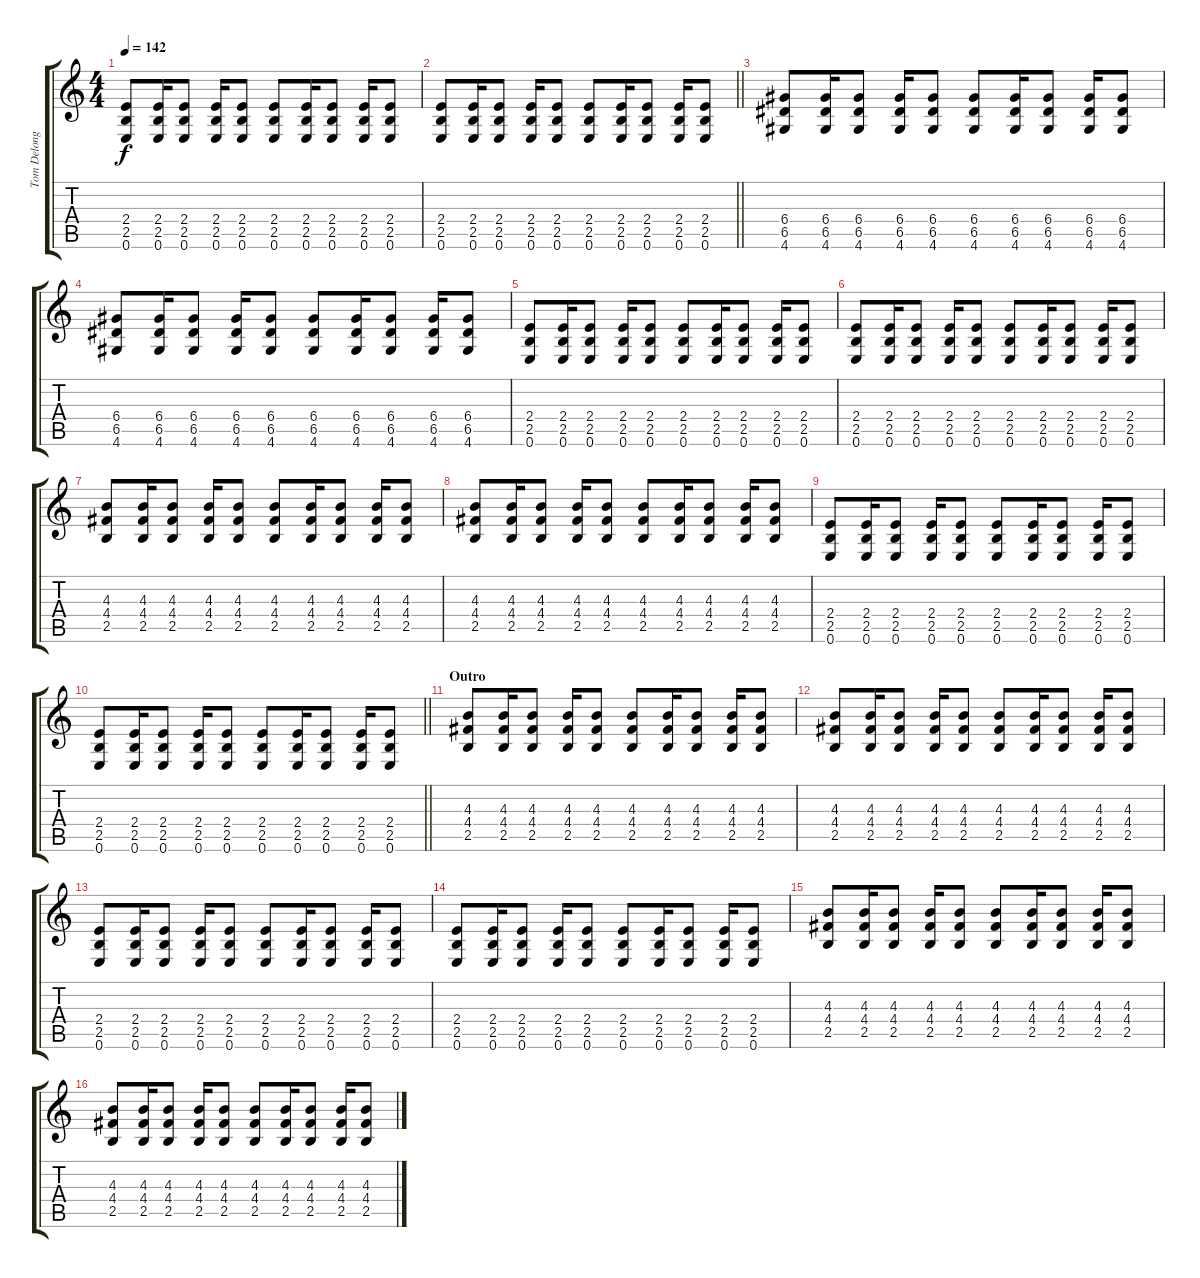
\track ("Tom Delonge - Guitar" "Tom Delong") {instrument distortionguitar}
\staff {score tabs}
\tuning (E4 B3 G3 D3 A2 E2) {hide}
\ts (4 4)
\tempo 142
\clef g2
\ks c
(2.4 2.5 0.6).8{dy f} (2.4 2.5 0.6).16 (2.4 2.5 0.6).8 (2.4 2.5 0.6).16 (2.4 2.5 0.6).8 (2.4 2.5 0.6).8 (2.4 2.5 0.6).16 (2.4 2.5 0.6).8 (2.4 2.5 0.6).16 (2.4 2.5 0.6).8 |
\barLineRight lightlight
(2.4 2.5 0.6).8 (2.4 2.5 0.6).16 (2.4 2.5 0.6).8 (2.4 2.5 0.6).16 (2.4 2.5 0.6).8 (2.4 2.5 0.6).8 (2.4 2.5 0.6).16 (2.4 2.5 0.6).8 (2.4 2.5 0.6).16 (2.4 2.5 0.6).8 |
(6.4 6.5 4.6).8 (6.4 6.5 4.6).16 (6.4 6.5 4.6).8 (6.4 6.5 4.6).16 (6.4 6.5 4.6).8 (6.4 6.5 4.6).8 (6.4 6.5 4.6).16 (6.4 6.5 4.6).8 (6.4 6.5 4.6).16 (6.4 6.5 4.6).8 |
(6.4 6.5 4.6).8 (6.4 6.5 4.6).16 (6.4 6.5 4.6).8 (6.4 6.5 4.6).16 (6.4 6.5 4.6).8 (6.4 6.5 4.6).8 (6.4 6.5 4.6).16 (6.4 6.5 4.6).8 (6.4 6.5 4.6).16 (6.4 6.5 4.6).8 |
(2.4 2.5 0.6).8 (2.4 2.5 0.6).16 (2.4 2.5 0.6).8 (2.4 2.5 0.6).16 (2.4 2.5 0.6).8 (2.4 2.5 0.6).8 (2.4 2.5 0.6).16 (2.4 2.5 0.6).8 (2.4 2.5 0.6).16 (2.4 2.5 0.6).8 |
(2.4 2.5 0.6).8 (2.4 2.5 0.6).16 (2.4 2.5 0.6).8 (2.4 2.5 0.6).16 (2.4 2.5 0.6).8 (2.4 2.5 0.6).8 (2.4 2.5 0.6).16 (2.4 2.5 0.6).8 (2.4 2.5 0.6).16 (2.4 2.5 0.6).8 |
(4.3 4.4 2.5).8 (4.3 4.4 2.5).16 (4.3 4.4 2.5).8 (4.3 4.4 2.5).16 (4.3 4.4 2.5).8 (4.3 4.4 2.5).8 (4.3 4.4 2.5).16 (4.3 4.4 2.5).8 (4.3 4.4 2.5).16 (4.3 4.4 2.5).8 |
(4.3 4.4 2.5).8 (4.3 4.4 2.5).16 (4.3 4.4 2.5).8 (4.3 4.4 2.5).16 (4.3 4.4 2.5).8 (4.3 4.4 2.5).8 (4.3 4.4 2.5).16 (4.3 4.4 2.5).8 (4.3 4.4 2.5).16 (4.3 4.4 2.5).8 |
(2.4 2.5 0.6).8 (2.4 2.5 0.6).16 (2.4 2.5 0.6).8 (2.4 2.5 0.6).16 (2.4 2.5 0.6).8 (2.4 2.5 0.6).8 (2.4 2.5 0.6).16 (2.4 2.5 0.6).8 (2.4 2.5 0.6).16 (2.4 2.5 0.6).8 |
\barLineRight lightlight
(2.4 2.5 0.6).8 (2.4 2.5 0.6).16 (2.4 2.5 0.6).8 (2.4 2.5 0.6).16 (2.4 2.5 0.6).8 (2.4 2.5 0.6).8 (2.4 2.5 0.6).16 (2.4 2.5 0.6).8 (2.4 2.5 0.6).16 (2.4 2.5 0.6).8 |
\section ("" "Outro")
(4.3 4.4 2.5).8 (4.3 4.4 2.5).16 (4.3 4.4 2.5).8 (4.3 4.4 2.5).16 (4.3 4.4 2.5).8 (4.3 4.4 2.5).8 (4.3 4.4 2.5).16 (4.3 4.4 2.5).8 (4.3 4.4 2.5).16 (4.3 4.4 2.5).8 |
(4.3 4.4 2.5).8 (4.3 4.4 2.5).16 (4.3 4.4 2.5).8 (4.3 4.4 2.5).16 (4.3 4.4 2.5).8 (4.3 4.4 2.5).8 (4.3 4.4 2.5).16 (4.3 4.4 2.5).8 (4.3 4.4 2.5).16 (4.3 4.4 2.5).8 |
(2.4 2.5 0.6).8 (2.4 2.5 0.6).16 (2.4 2.5 0.6).8 (2.4 2.5 0.6).16 (2.4 2.5 0.6).8 (2.4 2.5 0.6).8 (2.4 2.5 0.6).16 (2.4 2.5 0.6).8 (2.4 2.5 0.6).16 (2.4 2.5 0.6).8 |
(2.4 2.5 0.6).8 (2.4 2.5 0.6).16 (2.4 2.5 0.6).8 (2.4 2.5 0.6).16 (2.4 2.5 0.6).8 (2.4 2.5 0.6).8 (2.4 2.5 0.6).16 (2.4 2.5 0.6).8 (2.4 2.5 0.6).16 (2.4 2.5 0.6).8 |
(4.3 4.4 2.5).8 (4.3 4.4 2.5).16 (4.3 4.4 2.5).8 (4.3 4.4 2.5).16 (4.3 4.4 2.5).8 (4.3 4.4 2.5).8 (4.3 4.4 2.5).16 (4.3 4.4 2.5).8 (4.3 4.4 2.5).16 (4.3 4.4 2.5).8 |
(4.3 4.4 2.5).8 (4.3 4.4 2.5).16 (4.3 4.4 2.5).8 (4.3 4.4 2.5).16 (4.3 4.4 2.5).8 (4.3 4.4 2.5).8 (4.3 4.4 2.5).16 (4.3 4.4 2.5).8 (4.3 4.4 2.5).16 (4.3 4.4 2.5).8
